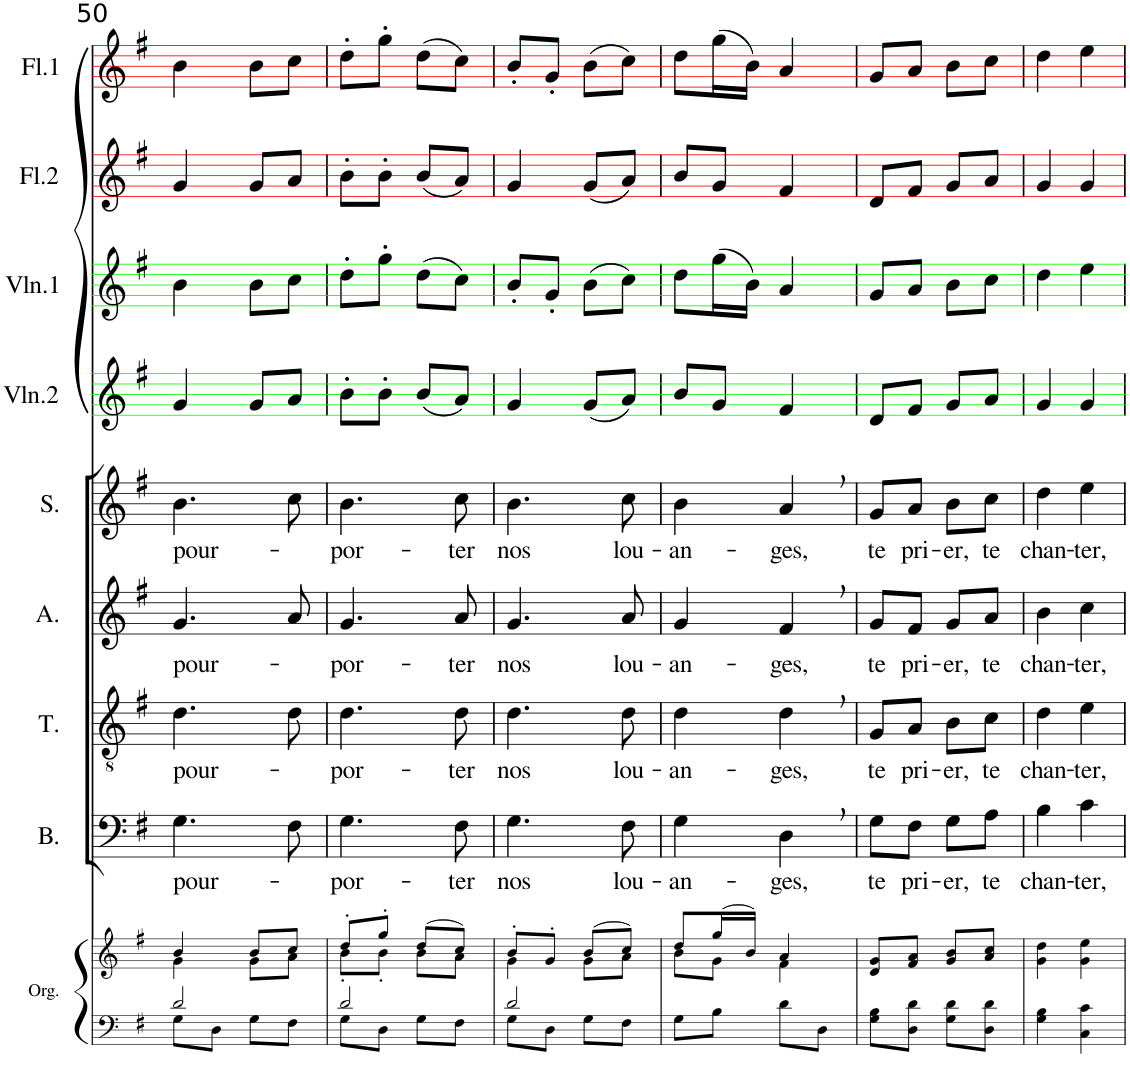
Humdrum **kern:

**kern	**kern	**kern	**text	**kern	**text	**kern	**text	**kern	**text	**kern	**kern	**kern	**kern
*part9	*part9	*part8	*part8	*part7	*part7	*part6	*part6	*part5	*part5	*part4	*part3	*part2	*part1
*staff10	*staff9	*staff8	*staff8	*staff7	*staff7	*staff6	*staff6	*staff5	*staff5	*staff4	*staff3	*staff2	*staff1
*I"Orgue	*	*I"Bass	*	*I"Ténor	*	*I"Alto	*	*I"Soprano	*	*I"Violon 2	*I"Violon 1	*I"Flûte 2	*I"Flûte 1
*I'Org.	*	*I'B.	*	*I'T.	*	*I'A.	*	*I'S.	*	*I'Vln.2	*I'Vln.1	*I'Fl.2	*I'Fl.1
!!LO:PB:g=z
*clefF4	*clefG2	*clefF4	*	*clefGv2	*	*clefG2	*	*clefG2	*	*clefG2	*clefG2	*clefG2	*clefG2
*k[f#]	*k[f#]	*k[f#]	*	*k[f#]	*	*k[f#]	*	*k[f#]	*	*k[f#]	*k[f#]	*k[f#]	*k[f#]
*M2/4	*M2/4	*M2/4	*	*M2/4	*	*M2/4	*	*M2/4	*	*M2/4	*M2/4	*M2/4	*M2/4
=50	=50	=50	=50	=50	=50	=50	=50	=50	=50	=50	=50	=50	=50
*^	*^	*	*	*	*	*	*	*	*	*	*	*	*
!	!	!	!	!	!LO:LY:b	!	!LO:LY:b	!	!LO:LY:b	!	!LO:LY:b	!	!	!	!
2d/	8G\L	4b/	4g\	4.G\	pour-	4.d\	pour-	4.g/	pour-	4.b\	pour-	4g/	4b\	4g/	4b\
.	8D\J	.	.	.	.	.	.	.	.	.	.	.	.	.	.
.	8G\L	8b/L	8g\L	.	.	.	.	.	.	.	.	8g/L	8b\L	8g/L	8b\L
.	8F#\J	8cc/J	8a\J	8F#\	.	8d\	.	8a/	.	8cc\	.	8a/J	8cc\J	8a/J	8cc\J
=51	=51	=51	=51	=51	=51	=51	=51	=51	=51	=51	=51	=51	=51	=51	=51
!	!	!	!	!	!LO:LY:b	!	!LO:LY:b	!	!LO:LY:b	!	!LO:LY:b	!	!	!	!
2d/	8G\L	8dd'/L	8b'\L	4.G\	-por-	4.d\	-por-	4.g/	-por-	4.b\	-por-	8b'\L	8dd'\L	8b'\L	8dd'\L
.	8D\J	8gg'/J	8b'\J	.	.	.	.	.	.	.	.	8b'\J	8gg'\J	8b'\J	8gg'\J
.	8G\L	(8dd/L	8b\L	.	.	.	.	.	.	.	.	(8b/L	(8dd\L	(8b/L	(8dd\L
!	!	!	!	!	!LO:LY:b	!	!LO:LY:b	!	!LO:LY:b	!	!LO:LY:b	!	!	!	!
.	8F#\J	8cc/J)	8a\J	8F#\	-ter	8d\	-ter	8a/	-ter	8cc\	-ter	8a/J)	8cc\J)	8a/J)	8cc\J)
=52	=52	=52	=52	=52	=52	=52	=52	=52	=52	=52	=52	=52	=52	=52	=52
!	!	!	!	!	!LO:LY:b	!	!LO:LY:b	!	!LO:LY:b	!	!LO:LY:b	!	!	!	!
2d/	8G\L	8b'/L	4g\	4.G\	nos	4.d\	nos	4.g/	nos	4.b\	nos	4g/	8b'/L	4g/	8b'/L
.	8D\J	8g'/J	.	.	.	.	.	.	.	.	.	.	8g'/J	.	8g'/J
.	8G\L	(8b/L	8g\L	.	.	.	.	.	.	.	.	(8g/L	(8b\L	(8g/L	(8b\L
!	!	!	!	!	!LO:LY:b	!	!LO:LY:b	!	!LO:LY:b	!	!LO:LY:b	!	!	!	!
.	8F#\J	8cc/J)	8a\J	8F#\	lou-	8d\	lou-	8a/	lou-	8cc\	lou-	8a/J)	8cc\J)	8a/J)	8cc\J)
=53	=53	=53	=53	=53	=53	=53	=53	=53	=53	=53	=53	=53	=53	=53	=53
!	!	!	!	!	!LO:LY:b	!	!LO:LY:b	!	!LO:LY:b	!	!LO:LY:b	!	!	!	!
*v	*v	*	*	*	*	*	*	*	*	*	*	*	*	*	*
8G\L	8dd/L	8b\L	4G\	-an-	4d\	-an-	4g/	-an-	4b\	-an-	8b/L	8dd\L	8b/L	8dd\L
8B\J	(16gg/L	8g\J	.	.	.	.	.	.	.	.	8g/J	(16gg\L	8g/J	(16gg\L
.	16b/JJ)	.	.	.	.	.	.	.	.	.	.	16b\JJ)	.	16b\JJ)
!	!	!	!	!LO:LY:b	!	!LO:LY:b	!	!LO:LY:b	!	!LO:LY:b	!	!	!	!
8d\L	4a/	4f#\	4D,\	-ges,	4d,\	-ges,	4f#,/	-ges,	4a,/	-ges,	4f#/	4a/	4f#/	4a/
8D\J	.	.	.	.	.	.	.	.	.	.	.	.	.	.
*	*v	*v	*	*	*	*	*	*	*	*	*	*	*	*
=54	=54	=54	=54	=54	=54	=54	=54	=54	=54	=54	=54	=54	=54
!	!	!	!LO:LY:b	!	!LO:LY:b	!	!LO:LY:b	!	!LO:LY:b	!	!	!	!
8G\ 8B\L	8d/ 8g/L	8G\L	te	8G/L	te	8g/L	te	8g/L	te	8d/L	8g/L	8d/L	8g/L
!	!	!	!LO:LY:b	!	!LO:LY:b	!	!LO:LY:b	!	!LO:LY:b	!	!	!	!
8D\ 8d\J	8f#/ 8a/J	8F#\J	pri-	8A/J	pri-	8f#/J	pri-	8a/J	pri-	8f#/J	8a/J	8f#/J	8a/J
!	!	!	!LO:LY:b	!	!LO:LY:b	!	!LO:LY:b	!	!LO:LY:b	!	!	!	!
8G\ 8d\L	8g/ 8b/L	8G\L	-er,	8B\L	-er,	8g/L	-er,	8b\L	-er,	8g/L	8b\L	8g/L	8b\L
!	!	!	!LO:LY:b	!	!LO:LY:b	!	!LO:LY:b	!	!LO:LY:b	!	!	!	!
8D\ 8d\J	8a/ 8cc/J	8A\J	te	8c\J	te	8a/J	te	8cc\J	te	8a/J	8cc\J	8a/J	8cc\J
=55	=55	=55	=55	=55	=55	=55	=55	=55	=55	=55	=55	=55	=55
!	!	!	!LO:LY:b	!	!LO:LY:b	!	!LO:LY:b	!	!LO:LY:b	!	!	!	!
4G\ 4B\	4g\ 4dd\	4B\	chan-	4d\	chan-	4b\	chan-	4dd\	chan-	4g/	4dd\	4g/	4dd\
!	!	!	!LO:LY:b	!	!LO:LY:b	!	!LO:LY:b	!	!LO:LY:b	!	!	!	!
4C\ 4c\	4g\ 4ee\	4c\	-ter,	4e\	-ter,	4cc\	-ter,	4ee\	-ter,	4g/	4ee\	4g/	4ee\
=	=	=	=	=	=	=	=	=	=	=	=	=	=
*-	*-	*-	*-	*-	*-	*-	*-	*-	*-	*-	*-	*-	*-
